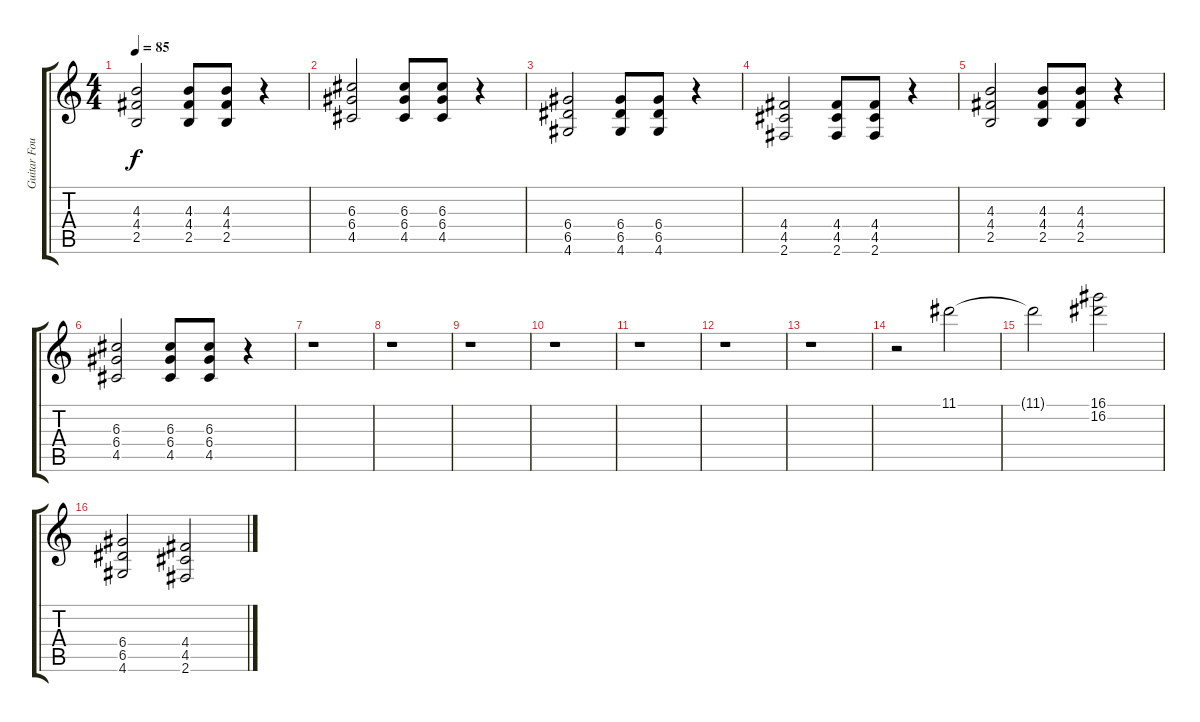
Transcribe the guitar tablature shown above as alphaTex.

\track ("Guitar Four" "Guitar Fou") {instrument overdrivenguitar}
\staff {score tabs}
\tuning (E4 B3 G3 D3 A2 E2) {hide}
\ts (4 4)
\tempo 85
\clef g2
\ks c
(4.3 4.4 2.5).2{dy f} (4.3 4.4 2.5).8 (4.3 4.4 2.5).8 r.4 |
(6.3 6.4 4.5).2 (6.3 6.4 4.5).8 (6.3 6.4 4.5).8 r.4 |
(6.4 6.5 4.6).2 (6.4 6.5 4.6).8 (6.4 6.5 4.6).8 r.4 |
(4.4 4.5 2.6).2 (4.4 4.5 2.6).8 (4.4 4.5 2.6).8 r.4 |
(4.3 4.4 2.5).2 (4.3 4.4 2.5).8 (4.3 4.4 2.5).8 r.4 |
(6.3 6.4 4.5).2 (6.3 6.4 4.5).8 (6.3 6.4 4.5).8 r.4 |
r.1 |
r.1 |
r.1 |
r.1 |
r.1 |
r.1 |
r.1 |
r.2 11.1.2 |
11.1{t}.2 (16.1 16.2).2 |
(6.4 6.5 4.6).2 (4.4 4.5 2.6).2
